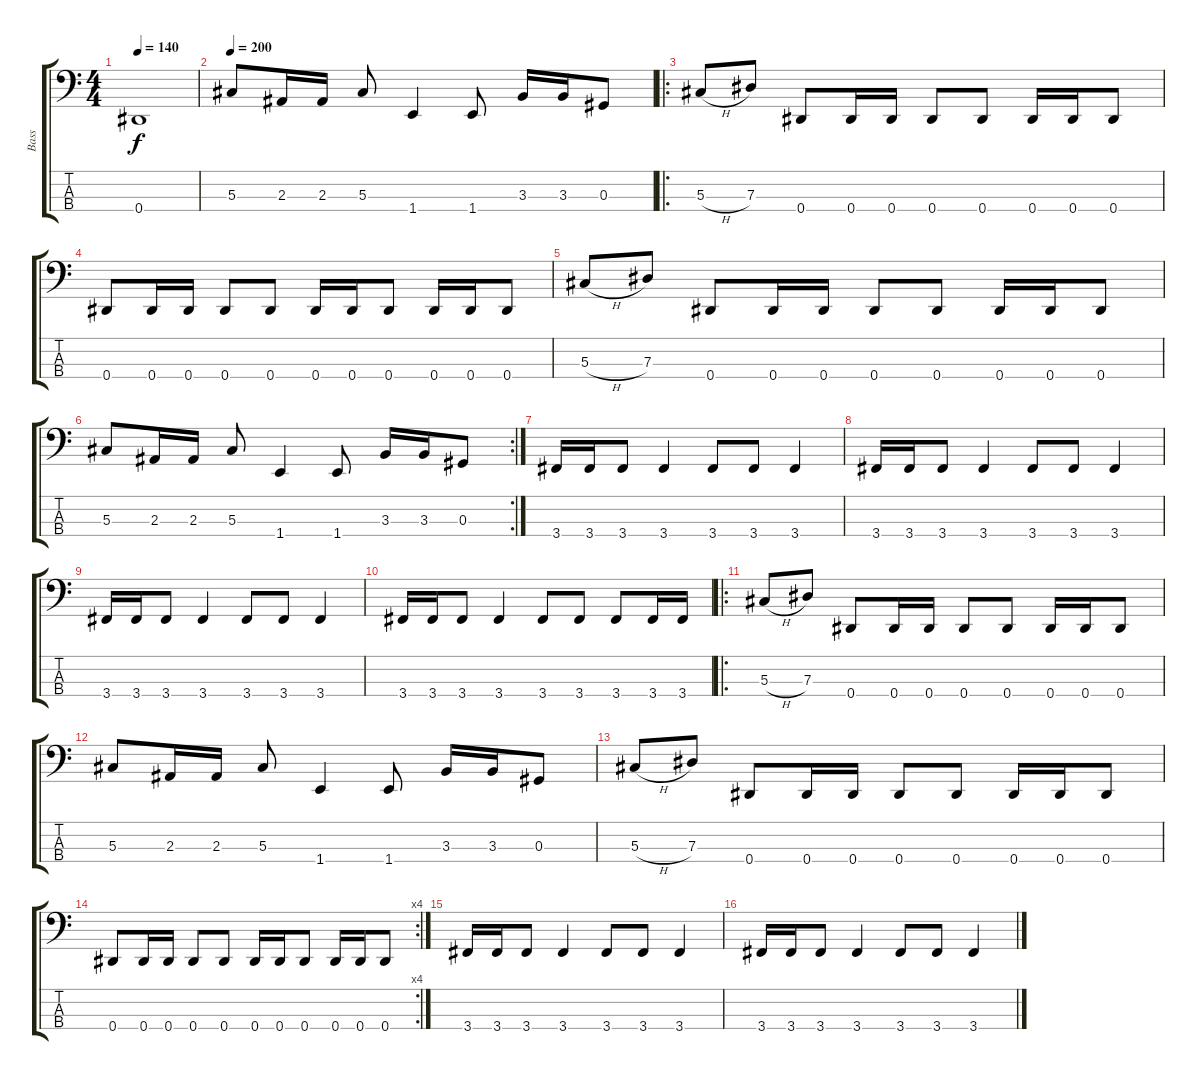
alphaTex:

\track ("Bass" "Bass") {instrument electricbasspick}
\staff {score tabs}
\tuning (Gb2 Db2 Ab1 Eb1) {hide}
\ts (4 4)
\tempo 140
\clef f4
\ks c
0.4.1{dy f} |
\tempo 200
5.3.8 2.3.16 2.3.16 5.3.8 1.4.4 1.4.8 3.3.16 3.3.16 0.3.8 |
\ro
5.3{h}.8 7.3.8 0.4.8 0.4.16 0.4.16 0.4.8 0.4.8 0.4.16 0.4.16 0.4.8 |
0.4.8 0.4.16 0.4.16 0.4.8 0.4.8 0.4.16 0.4.16 0.4.8 0.4.16 0.4.16 0.4.8 |
5.3{h}.8 7.3.8 0.4.8 0.4.16 0.4.16 0.4.8 0.4.8 0.4.16 0.4.16 0.4.8 |
\rc 2
5.3.8 2.3.16 2.3.16 5.3.8 1.4.4 1.4.8 3.3.16 3.3.16 0.3.8 |
3.4.16 3.4.16 3.4.8 3.4.4 3.4.8 3.4.8 3.4.4 |
3.4.16 3.4.16 3.4.8 3.4.4 3.4.8 3.4.8 3.4.4 |
3.4.16 3.4.16 3.4.8 3.4.4 3.4.8 3.4.8 3.4.4 |
3.4.16 3.4.16 3.4.8 3.4.4 3.4.8 3.4.8 3.4.8 3.4.16 3.4.16 |
\ro
5.3{h}.8 7.3.8 0.4.8 0.4.16 0.4.16 0.4.8 0.4.8 0.4.16 0.4.16 0.4.8 |
5.3.8 2.3.16 2.3.16 5.3.8 1.4.4 1.4.8 3.3.16 3.3.16 0.3.8 |
5.3{h}.8 7.3.8 0.4.8 0.4.16 0.4.16 0.4.8 0.4.8 0.4.16 0.4.16 0.4.8 |
\rc 4
0.4.8 0.4.16 0.4.16 0.4.8 0.4.8 0.4.16 0.4.16 0.4.8 0.4.16 0.4.16 0.4.8 |
3.4.16 3.4.16 3.4.8 3.4.4 3.4.8 3.4.8 3.4.4 |
3.4.16 3.4.16 3.4.8 3.4.4 3.4.8 3.4.8 3.4.4
